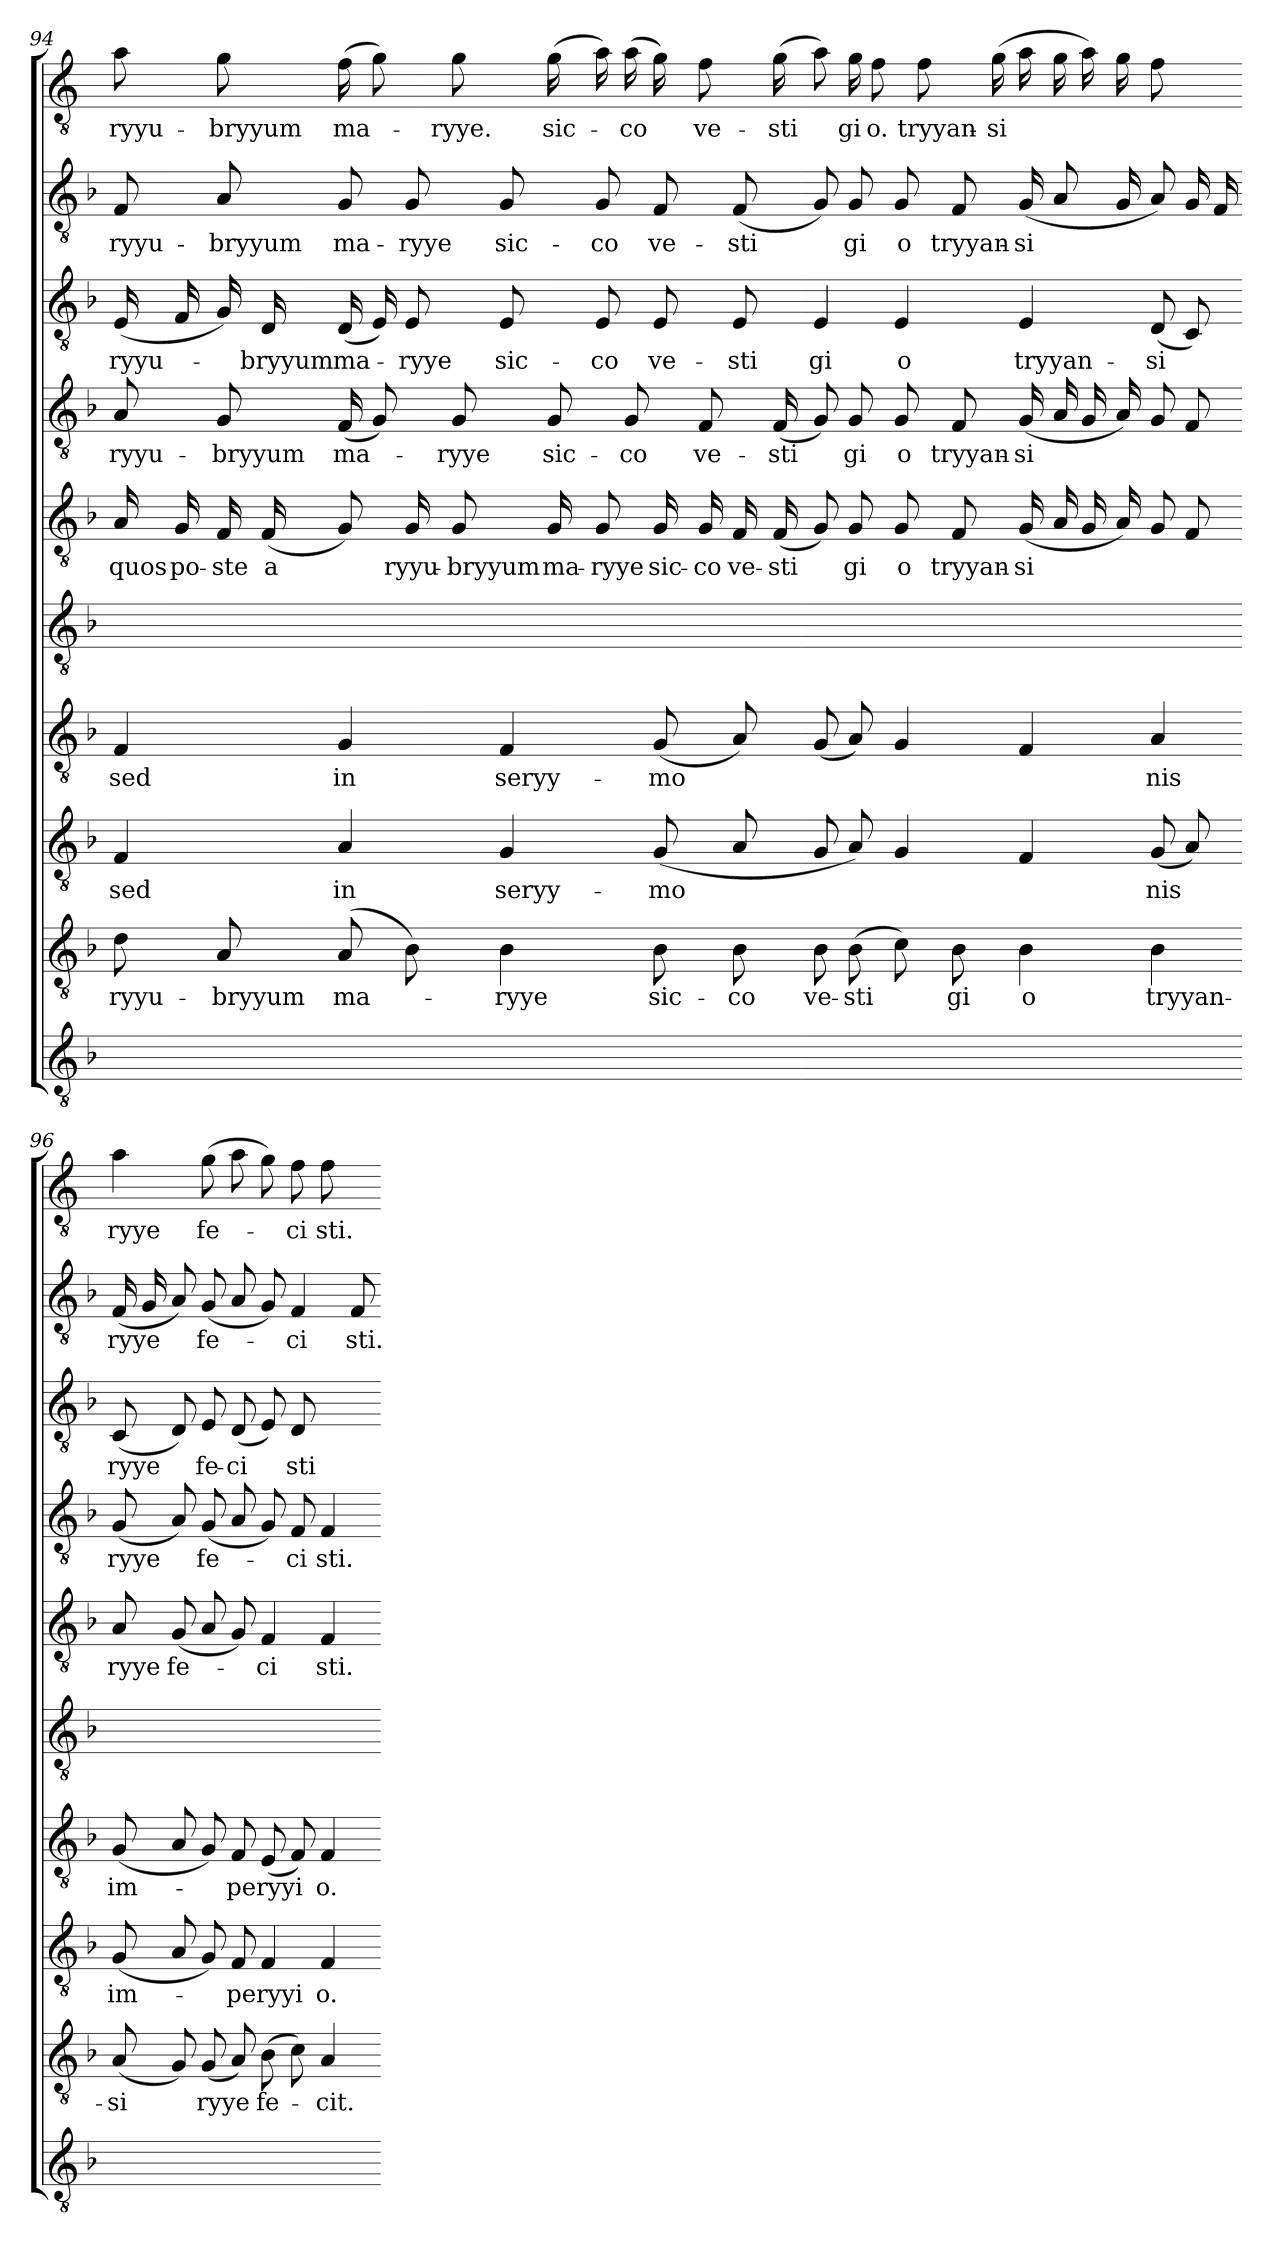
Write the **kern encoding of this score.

**kern	**kern	**text	**kern	**text	**kern	**text	**kern	**kern	**text	**kern	**text	**kern	**text	**kern	**text	**kern	**text
*part10	*part9	*part9	*part8	*part8	*part7	*part7	*part6	*part5	*part5	*part4	*part4	*part3	*part3	*part2	*part2	*part1	*part1
*staff10	*staff9	*staff9	*staff8	*staff8	*staff7	*staff7	*staff6	*staff5	*staff5	*staff4	*staff4	*staff3	*staff3	*staff2	*staff2	*staff1	*staff1
*clefGv2	*clefGv2	*	*clefGv2	*	*clefGv2	*	*clefGv2	*clefGv2	*	*clefGv2	*	*clefGv2	*	*clefGv2	*	*clefGv2	*
*k[b-]	*k[b-]	*	*k[b-]	*	*k[b-]	*	*k[b-]	*k[b-]	*	*k[b-]	*	*k[b-]	*	*k[b-]	*	*k[]	*
=94	=94	=94	=94	=94	=94	=94	=94	=94	=94	=94	=94	=94	=94	=94	=94	=94	=94
1ryy	8d	ryyu-	4F	sed	4F	sed	1ryy	16A	quos	8A	ryyu-	(16E	ryyu-	8F	ryyu-	8a	ryyu-
.	.	.	.	.	.	.	.	16G	po-	.	.	16F	.	.	.	.	.
.	8A	-bryyum	.	.	.	.	.	16F	ste	8G	-bryyum	16G)	.	8A	-bryyum	8g	-bryyum
.	.	.	.	.	.	.	.	(16F	-a	.	.	16D	-bryyum	.	.	.	.
.	(8A	ma-	4A	in	4G	in	.	8G)	.	(16F	ma-	(16D	ma-	8G	ma-	(16f	ma-
.	.	.	.	.	.	.	.	.	.	8G)	.	16E)	.	.	.	8g)	.
.	8B-)	.	.	.	.	.	.	16G	ryyu-	.	.	8E	-ryye	8G	-ryye	.	.
.	.	.	.	.	.	.	.	8G	-bryyum	8G	-ryye	.	.	.	.	8g	-ryye.
.	4B-	-ryye	4G	seryy-	4F	seryy-	.	.	.	.	.	8E	sic-	8G	sic-	.	.
.	.	.	.	.	.	.	.	16G	ma-	8G	sic-	.	.	.	.	(16g	sic-
.	.	.	.	.	.	.	.	8G	-ryye	.	.	8E	-co	8G	-co	16a)	.
.	.	.	.	.	.	.	.	.	.	8G	-co	.	.	.	.	(16a	-co
.	8B-	sic-	(8G	mo	(8G	mo	.	16G	sic-	.	.	8E	ve-	8F	ve-	16g)	.
.	.	.	.	.	.	.	.	16G	-co	8F	ve-	.	.	.	.	8f	ve-
.	8B-	-co	8A	.	8A)	.	.	16F	ve-	.	.	8E	sti	(8F	sti	.	.
.	.	.	.	.	.	.	.	(16F	sti	(16F	sti	.	.	.	.	(16g	sti
=95-	=95-	=95-	=95-	=95-	=95-	=95-	=95-	=95-	=95-	=95-	=95-	=95-	=95-	=95-	=95-	=95-	=95-
1ryy	8B-	ve-	8G	.	(8G	.	1ryy	8G)	.	8G)	.	4E	gi	8G)	.	8a)	.
.	(8B-	sti	8A)	.	8A)	.	.	8G	gi	8G	gi	.	.	8G	gi	16g	gi
.	.	.	.	.	.	.	.	.	.	.	.	.	.	.	.	8f	-o.
.	8c)	.	4G	.	4G	.	.	8G	-o	8G	-o	4E	-o	8G	-o	.	.
.	.	.	.	.	.	.	.	.	.	.	.	.	.	.	.	8f	tryyan-
.	8B-	gi	.	.	.	.	.	8F	tryyan-	8F	tryyan-	.	.	8F	tryyan-	.	.
.	.	.	.	.	.	.	.	.	.	.	.	.	.	.	.	(16g	si
.	4B-	-o	4F	.	4F	.	.	(16G	si	(16G	si	4E	tryyan-	(16G	si	16a	.
.	.	.	.	.	.	.	.	16A	.	16A	.	.	.	8A	.	16g	.
.	.	.	.	.	.	.	.	16G	.	16G	.	.	.	.	.	16a)	.
.	.	.	.	.	.	.	.	16A)	.	16A)	.	.	.	16G	.	16g	.
.	4B-	tryyan-	(8G	-nis	4A	-nis	.	8G	.	8G	.	(8D	si	8A)	.	8f	.
.	.	.	8A)	.	.	.	.	8F	.	8F	.	8C)	.	16G	.	8ryy	.
.	.	.	.	.	.	.	.	.	.	.	.	.	.	16F	.	.	.
=96-	=96-	=96-	=96-	=96-	=96-	=96-	=96-	=96-	=96-	=96-	=96-	=96-	=96-	=96-	=96-	=96-	=96-
1ryy	(8A	si	(8G	im-	(8G	im-	1ryy	8A	-ryye	(8G	-ryye	(8C	-ryye	(16F	-ryye	4a	-ryye
.	.	.	.	.	.	.	.	.	.	.	.	.	.	16G	.	.	.
.	8G)	.	8A	.	8A	.	.	(8G	fe-	8A)	.	8D)	.	8A)	.	.	.
.	(8G	-ryye	8G)	.	8G)	.	.	8A	.	(8G	fe-	8E	fe-	(8G	fe-	(8g	fe-
.	8A)	.	8F	pe	8F	pe	.	8G)	.	8A	.	(8D	ci	8A	.	8a	.
.	(8B-	fe-	4F	ryyi	(8E	ryyi	.	4F	ci	8G)	.	8E)	.	8G)	.	8g)	.
.	8c)	.	.	.	8F)	.	.	.	.	8F	ci	8D	-sti	4F	ci	8f	ci
.	4A	-cit.	4F	-o.	4F	-o.	.	4F	-sti.	4F	-sti.	4ryy	.	.	.	8f	-sti.
.	.	.	.	.	.	.	.	.	.	.	.	.	.	8F	-sti.	8ryy	.
=-	=-	=-	=-	=-	=-	=-	=-	=-	=-	=-	=-	=-	=-	=-	=-	=-	=-
*-	*-	*-	*-	*-	*-	*-	*-	*-	*-	*-	*-	*-	*-	*-	*-	*-	*-
